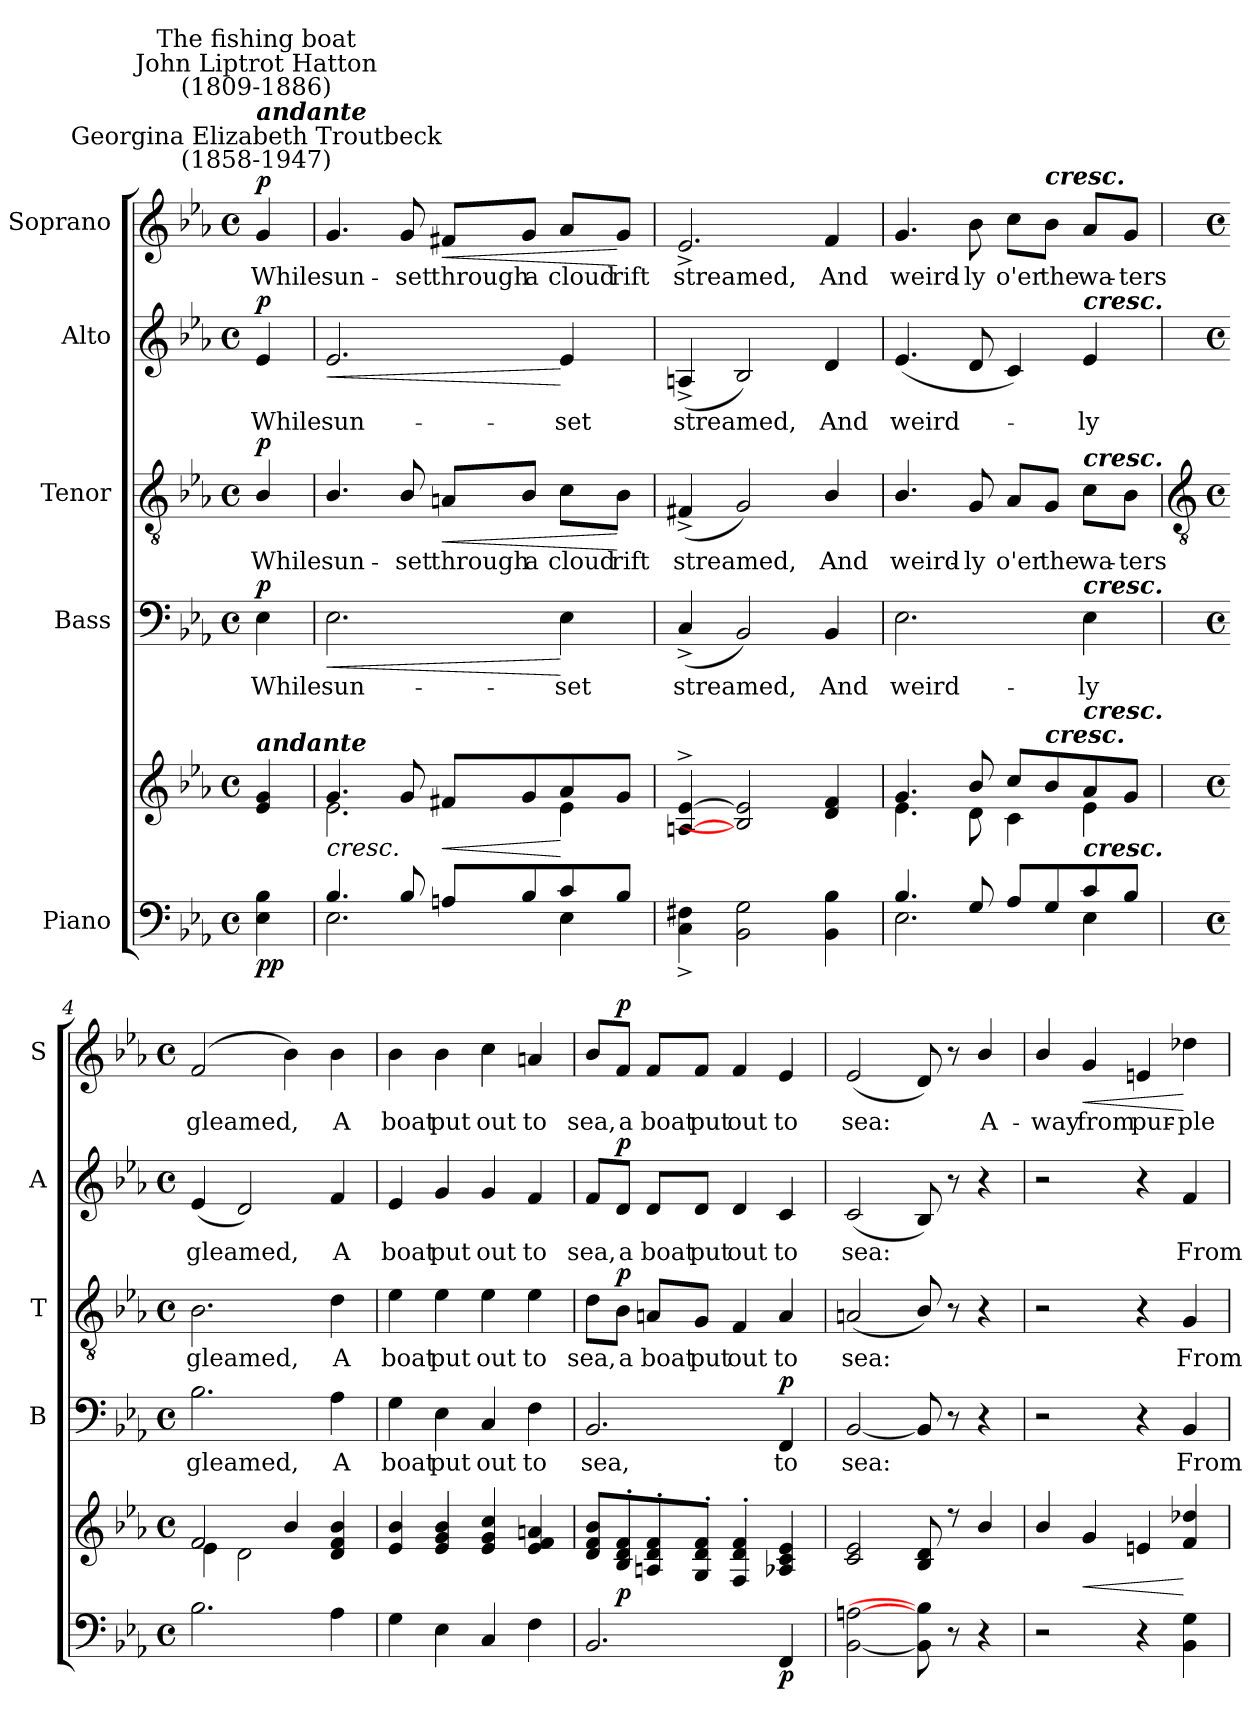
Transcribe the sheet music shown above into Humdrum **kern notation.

**kern	**kern	**dynam	**kern	**text	**dynam	**kern	**text	**dynam	**kern	**text	**dynam	**kern	**text	**dynam
*part5	*part5	*part5	*part4	*part4	*part4	*part3	*part3	*part3	*part2	*part2	*part2	*part1	*part1	*part1
*staff6	*staff5	*staff5/6	*staff4	*staff4	*staff4	*staff3	*staff3	*staff3	*staff2	*staff2	*staff2	*staff1	*staff1	*staff1
*I"Piano	*	*	*I"Bass	*	*	*I"Tenor	*	*	*I"Alto	*	*	*I"Soprano	*	*
*	*	*	*I'B	*	*	*I'T	*	*	*I'A	*	*	*I'S	*	*
*clefF4	*clefG2	*	*clefF4	*	*	*clefGv2	*	*	*clefG2	*	*	*clefG2	*	*
*k[b-e-a-]	*k[b-e-a-]	*	*k[b-e-a-]	*	*	*k[b-e-a-]	*	*	*k[b-e-a-]	*	*	*k[b-e-a-]	*	*
*E-:	*E-:	*	*E-:	*	*	*E-:	*	*	*E-:	*	*	*E-:	*	*
*M4/4	*M4/4	*	*M4/4	*	*	*M4/4	*	*	*M4/4	*	*	*M4/4	*	*
*met(c)	*met(c)	*	*met(c)	*	*	*met(c)	*	*	*met(c)	*	*	*met(c)	*	*
*MM84	*MM84	*	*MM84	*	*	*MM84	*	*	*MM84	*	*	*MM84	*	*
=	=	=	=	=	=	=	=	=	=	=	=	=	=	=
*^	*^	*	*	*	*	*	*	*	*	*	*	*	*	*
!	!	!	!	!	!	!	!	!	!	!	!	!	!	!LO:TX:a:cj:t=Georgina Elizabeth Troutbeck\n(1858-1947)	!	!
!	!	!	!	!	!	!	!	!	!	!	!	!	!	!LO:TX:a:Bi:t=andante	!	!
!	!	!	!	!	!	!	!	!	!	!	!	!	!	!LO:TX:a:cj:t=John Liptrot Hatton\n(1809-1886)	!	!
!	!	!	!	!	!	!	!	!	!	!	!	!	!	!LO:TX:a:cj:t=The fishing boat	!	!
!	!	!LO:TX:a:Bi:t=andante	!	!	!	!	!	!	!	!	!	!	!	!	!	!
!	!	!	!	!LO:DY:b=2	!	!LO:LY:b	!	!	!LO:LY:b	!	!	!LO:LY:b	!	!	!LO:LY:b	!
!	!	!	!	!LO:DY:n=1:b	!	!	!LO:DY:b	!	!	!LO:DY:b	!	!	!LO:DY:b	!	!	!LO:DY:b
4ryy	4E-\ 4B-\	4e-/ 4g/	4ryy	p p	4E-	While	p	4B-/	While	p	4e-	While	p	4g	While	p
=1	=1	=1	=1	=1	=1	=1	=1	=1	=1	=1	=1	=1	=1	=1	=1	=1
!	!	!	!	!LO:HP:b	!	!LO:LY:b	!LO:HP:b	!	!LO:LY:b	!	!	!LO:LY:b	!LO:HP:b	!	!LO:LY:b	!
4.B-/	2.E-\	4.g/	2.e-\	<	2.E-	sun-	<	4.B-/	sun-	.	2.e-	sun-	<	4.g	sun-	.
!	!	!	!	!	!	!	!	!	!LO:LY:b	!	!	!	!	!	!LO:LY:b	!
8B-/	.	8g/	.	.	.	.	.	8B-/	-set	.	.	.	.	8g	-set	.
!	!	!	!	!LO:HP:b	!	!	!	!	!LO:LY:b	!LO:HP:b	!	!	!	!	!LO:LY:b	!LO:HP:b
8An/L	.	8f#X/L	.	<	.	.	.	8An/L	through	<	.	.	.	8f#X/L	through	<
!	!	!	!	!	!	!	!	!	!LO:LY:b	!	!	!	!	!	!LO:LY:b	!
8B-/	.	8g/	.	.	.	.	.	8B-/J	a	.	.	.	.	8g/J	a	.
!	!	!	!	!	!	!LO:LY:b	!	!	!LO:LY:b	!	!	!LO:LY:b	!	!	!LO:LY:b	!
8c/	4E-\	8a-/	4e-\	[	4E-	-set	[	8c\L	cloud	.	4e-	-set	[	8a-/L	cloud	.
!	!	!	!	!	!	!	!	!	!LO:LY:b	!	!	!	!	!	!LO:LY:b	!
8B-/J	.	8g/J	.	[	.	.	.	8B-\J	rift	[	.	.	.	8g/J	rift	[
=2	=2	=2	=2	=2	=2	=2	=2	=2	=2	=2	=2	=2	=2	=2	=2	=2
!	!	!	!	!	!	!LO:LY:b	!	!	!LO:LY:b	!	!	!LO:LY:b	!	!	!LO:LY:b	!
1ryy	4C\^ 4F#X\^	[4An/^ [4e-/^	1ryy	.	(<4C^	streamed,	.	(<4F#X^	streamed,	.	(<4An^	streamed,	.	2.e-^	streamed,	.
.	2BB-\ 2G\	2B-/] 2e-/]	.	.	2BB-)	.	.	2G)	.	.	2B-)	.	.	.	.	.
!	!	!	!	!	!	!LO:LY:b	!	!	!LO:LY:b	!	!	!LO:LY:b	!	!	!LO:LY:b	!
.	4BB-\ 4B-\	4d/ 4f/	.	.	4BB-	And	.	4B-/	And	.	4d	And	.	4f	And	.
=3	=3	=3	=3	=3	=3	=3	=3	=3	=3	=3	=3	=3	=3	=3	=3	=3
!	!	!	!	!	!	!LO:LY:b	!	!	!LO:LY:b	!	!	!LO:LY:b	!	!	!LO:LY:b	!
4.B-/	2.E-\	4.g/	4.e-\	.	2.E-	weird-	.	4.B-/	weird-	.	(<4.e-	weird-	.	4.g	weird-	.
!	!	!	!	!	!	!	!	!	!LO:LY:b	!	!	!	!	!	!LO:LY:b	!
8G/	.	8b-/	8d\	.	.	.	.	8G	-ly	.	8d	.	.	8b-	-ly	.
!	!	!	!	!	!	!	!	!	!LO:LY:b	!	!	!	!	!	!LO:LY:b	!
8A-/L	.	8cc/L	4c\	.	.	.	.	8A-/L	o'er	.	4c)	.	.	8cc\L	o'er	.
!	!	!	!	!	!	!	!	!	!	!	!	!	!	!LO:TX:a:Bi:t=cresc.	!	!
!	!	!LO:TX:a:Bi:t=cresc.	!	!	!	!	!	!	!	!	!	!	!	!	!	!
!	!	!	!	!	!	!	!	!	!LO:LY:b	!	!	!	!	!	!LO:LY:b	!
8G/	.	8b-/	.	.	.	.	.	8G/J	the	.	.	.	.	8b-\J	the	.
!	!	!	!	!	!	!	!	!	!	!	!LO:TX:a:Bi:t=cresc.	!	!	!	!	!
!	!	!	!	!	!	!	!	!LO:TX:a:Bi:t=cresc.	!	!	!	!	!	!	!	!
!	!	!	!	!	!LO:TX:a:Bi:t=cresc.	!	!	!	!	!	!	!	!	!	!	!
!	!	!LO:TX:a:Bi:t=cresc.	!	!	!	!	!	!	!	!	!	!	!	!	!	!
!LO:TX:a:Bi:t=cresc.	!	!	!	!	!	!	!	!	!	!	!	!	!	!	!	!
!	!	!	!	!	!	!LO:LY:b	!	!	!LO:LY:b	!	!	!LO:LY:b	!	!	!LO:LY:b	!
8c/	4E-\	8a-/	4e-\	.	4E-	-ly	.	8c\L	wa-	.	4e-	ly	.	8a-/L	wa-	.
!	!	!	!	!	!	!	!	!	!LO:LY:b	!	!	!	!	!	!LO:LY:b	!
8B-/J	.	8g/J	.	.	.	.	.	8B-\J	-ters	.	.	.	.	8g/J	-ters	.
*v	*v	*	*	*	*	*	*	*	*	*	*	*	*	*	*	*
!!LO:LB:g=z
=4	=4	=4	=4	=4	=4	=4	=4	=4	=4	=4	=4	=4	=4	=4	=4
*	*	*	*	*	*	*	*clefGv2	*	*	*	*	*	*	*	*
*M4/4	*M4/4	*	*	*M4/4	*	*	*M4/4	*	*	*M4/4	*	*	*M4/4	*	*
*met(c)	*met(c)	*	*	*met(c)	*	*	*met(c)	*	*	*met(c)	*	*	*met(c)	*	*
!	!	!	!	!	!LO:LY:b	!	!	!LO:LY:b	!	!	!LO:LY:b	!	!	!LO:LY:b	!
2.B-	2f/	4e-\	.	2.B-	gleamed,	.	2.B-	gleamed,	.	(<4e-	gleamed,	.	(<2f	gleamed,	.
.	.	2d\	.	.	.	.	.	.	.	2d)	.	.	.	.	.
.	4b-/	.	.	.	.	.	.	.	.	.	.	.	4b-)	.	.
!	!	!	!	!	!LO:LY:b	!	!	!LO:LY:b	!	!	!LO:LY:b	!	!	!LO:LY:b	!
4A-	4d/ 4f/ 4b-/	4ryy	.	4A-	A	.	4d	A	.	4f	A	.	4b-	A	.
=5	=5	=5	=5	=5	=5	=5	=5	=5	=5	=5	=5	=5	=5	=5	=5
!	!	!	!	!	!LO:LY:b	!	!	!LO:LY:b	!	!	!LO:LY:b	!	!	!LO:LY:b	!
4G	4e-/ 4b-/	1ryy	.	4G	boat	.	4e-	boat	.	4e-	boat	.	4b-	boat	.
!	!	!	!	!	!LO:LY:b	!	!	!LO:LY:b	!	!	!LO:LY:b	!	!	!LO:LY:b	!
4E-	4e-/ 4g/ 4b-/	.	.	4E-	put	.	4e-	put	.	4g	put	.	4b-	put	.
!	!	!	!	!	!LO:LY:b	!	!	!LO:LY:b	!	!	!LO:LY:b	!	!	!LO:LY:b	!
4C	4e-/ 4g/ 4cc/	.	.	4C	out	.	4e-	out	.	4g	out	.	4cc	out	.
!	!	!	!	!	!LO:LY:b	!	!	!LO:LY:b	!	!	!LO:LY:b	!	!	!LO:LY:b	!
4F	4e-/ 4f/ 4an/	.	.	4F	to	.	4e-	to	.	4f	to	.	4an	to	.
=6	=6	=6	=6	=6	=6	=6	=6	=6	=6	=6	=6	=6	=6	=6	=6
!	!	!	!	!	!LO:LY:b	!	!	!LO:LY:b	!	!	!LO:LY:b	!	!	!LO:LY:b	!
2.BB-	8d/ 8f/ 8b-/L	1ryy	.	2.BB-	sea,	.	8d\L	sea,	.	8f/L	sea,	.	8b-/L	sea,	.
!	!	!	!LO:DY:b	!	!	!	!	!LO:LY:b	!LO:DY:b	!	!LO:LY:b	!LO:DY:b	!	!LO:LY:b	!LO:DY:b
.	8B-/' 8d/' 8f/'	.	p	.	.	.	8B-\J	a	p	8d/J	a	p	8f/J	a	p
!	!	!	!	!	!	!	!	!LO:LY:b	!	!	!LO:LY:b	!	!	!LO:LY:b	!
.	8An/' 8d/' 8f/'	.	.	.	.	.	8An/L	boat	.	8d/L	boat	.	8f/L	boat	.
!	!	!	!	!	!	!	!	!LO:LY:b	!	!	!LO:LY:b	!	!	!LO:LY:b	!
.	8G/' 8d/' 8f/'J	.	.	.	.	.	8G/J	put	.	8d/J	put	.	8f/J	put	.
!	!	!	!	!	!	!	!	!LO:LY:b	!	!	!LO:LY:b	!	!	!LO:LY:b	!
.	4F/' 4d/' 4f/'	.	.	.	.	.	4F	out	.	4d	out	.	4f	out	.
!	!	!	!LO:DY:b=2	!	!LO:LY:b	!LO:DY:b	!	!LO:LY:b	!	!	!LO:LY:b	!	!	!LO:LY:b	!
4FF	4A-X/ 4c/ 4e-/	.	p	4FF	to	p	4A	to	.	4c	to	.	4e-	to	.
=7	=7	=7	=7	=7	=7	=7	=7	=7	=7	=7	=7	=7	=7	=7	=7
!	!	!	!	!	!LO:LY:b	!	!	!LO:LY:b	!	!	!LO:LY:b	!	!	!LO:LY:b	!
[2BB- [2An	2c/ 2e-/	1ryy	.	[2BB-	sea:	.	(<2An	sea:	.	(<2c	sea:	.	(<2e-	sea:	.
8BB-] 8B-]	8B-/ 8d/	.	.	8BB-]	.	.	8B-/)	.	.	8B-)	.	.	8d)	.	.
8r	8r	.	.	8r	.	.	8r	.	.	8r	.	.	8r	.	.
!	!	!	!	!	!	!	!	!	!	!	!	!	!	!LO:LY:b	!
4r	4b-/	.	.	4r	.	.	4r	.	.	4r	.	.	4b-/	A-	.
=8	=8	=8	=8	=8	=8	=8	=8	=8	=8	=8	=8	=8	=8	=8	=8
!	!	!	!	!	!	!	!	!	!	!	!	!	!	!LO:LY:b	!
2r	4b-/	1ryy	.	2r	.	.	2r	.	.	2r	.	.	4b-/	-way	.
!	!	!	!LO:HP:b	!	!	!	!	!	!	!	!	!	!	!LO:LY:b	!LO:HP:b
.	4g/	.	<	.	.	.	.	.	.	.	.	.	4g	from	<
!	!	!	!	!	!	!	!	!	!	!	!	!	!	!LO:LY:b	!
4r	4en/	.	.	4r	.	.	4r	.	.	4r	.	.	4en	pur-	.
!	!	!	!	!	!LO:LY:b	!	!	!LO:LY:b	!	!	!LO:LY:b	!	!	!LO:LY:b	!
4BB- 4G	4f/ 4dd-X/	.	[	4BB-	From	.	4G	From	.	4f	From	.	4dd-X	-ple	[
*	*v	*v	*	*	*	*	*	*	*	*	*	*	*	*	*
=	=	=	=	=	=	=	=	=	=	=	=	=	=	=
*-	*-	*-	*-	*-	*-	*-	*-	*-	*-	*-	*-	*-	*-	*-
